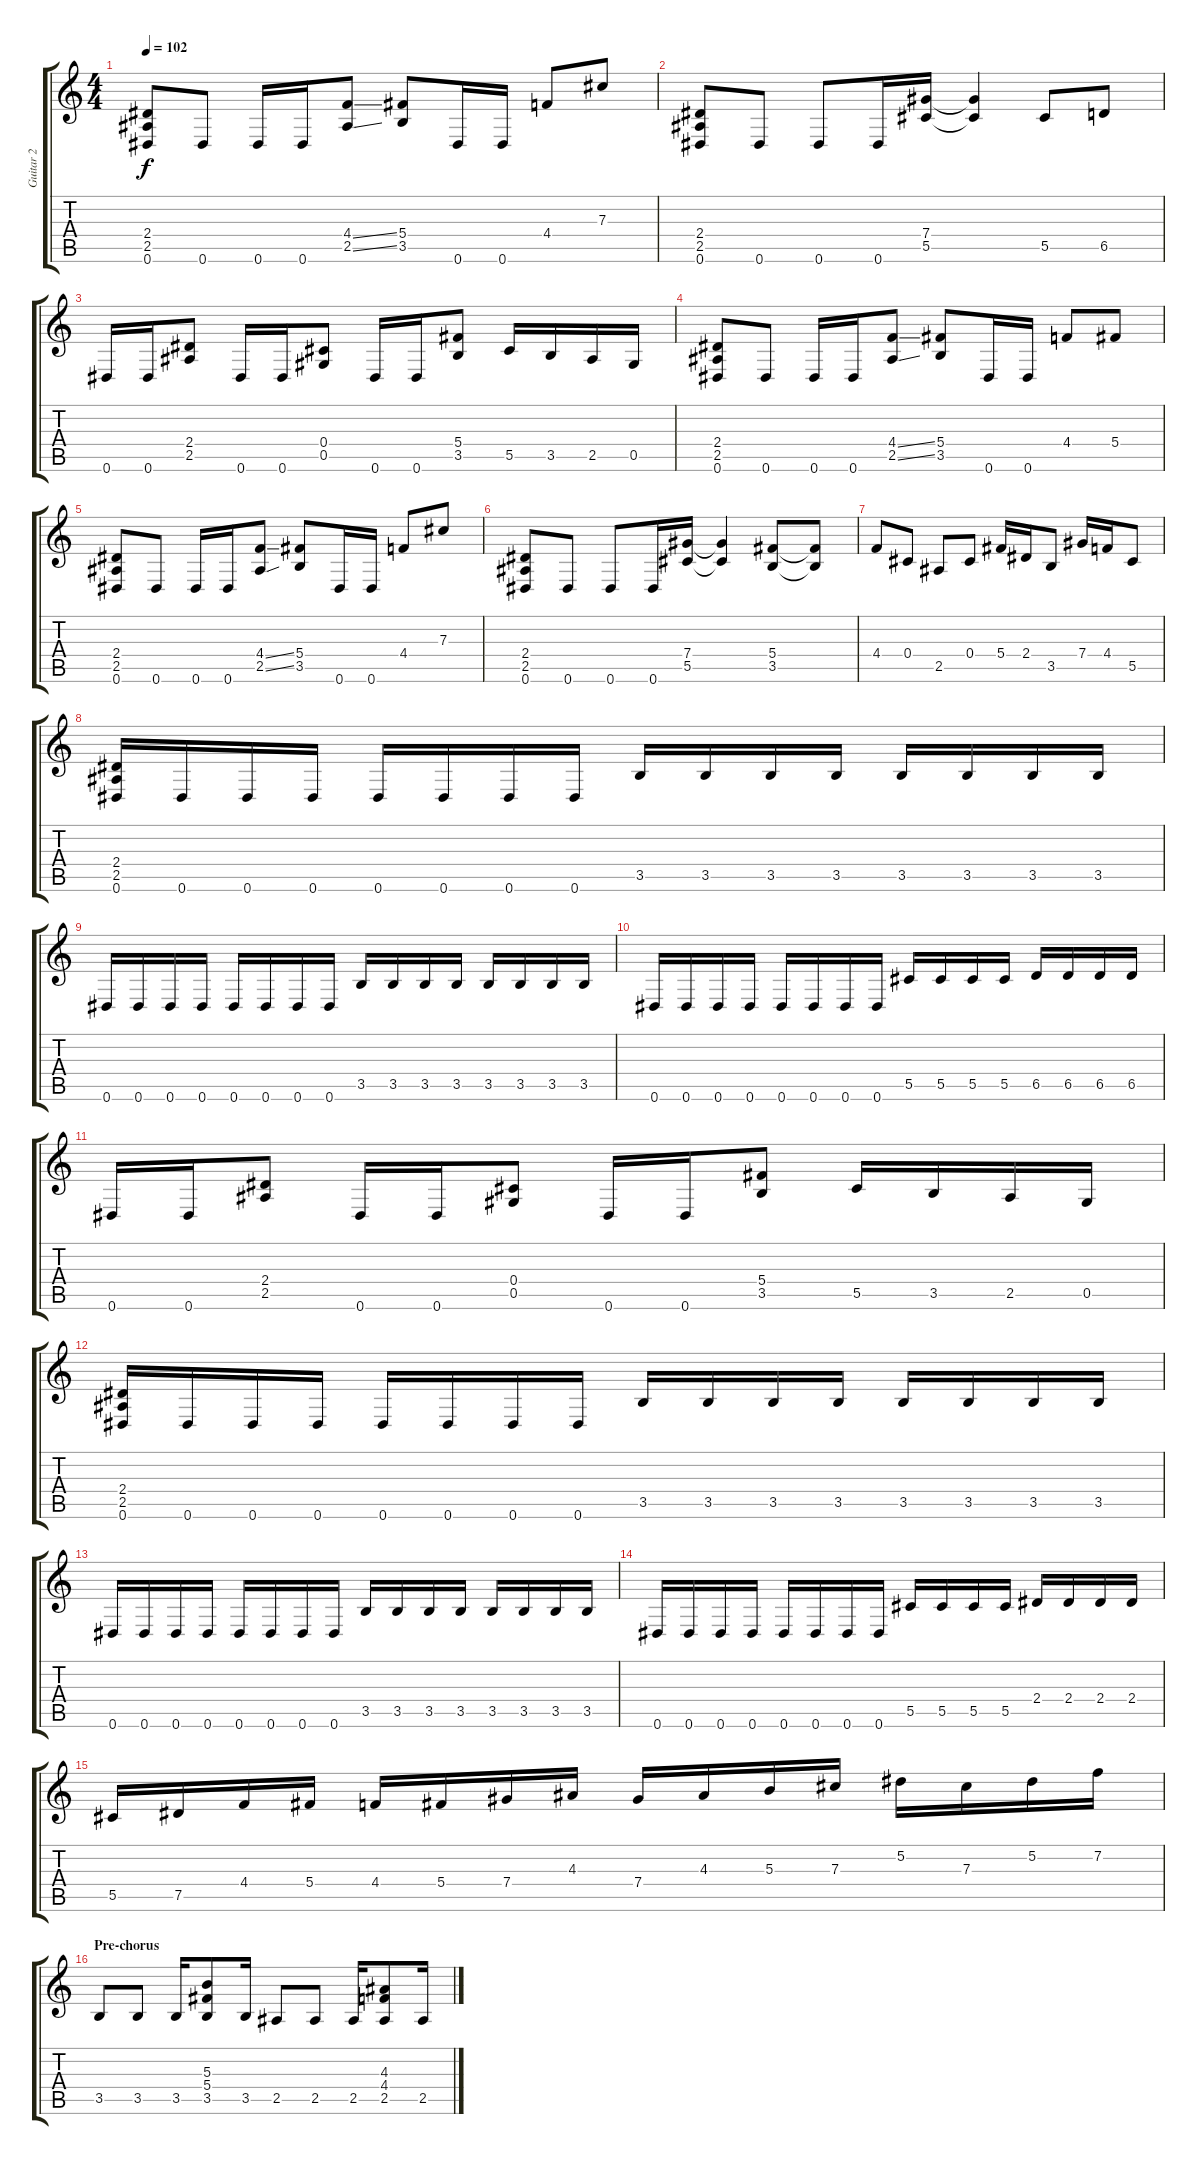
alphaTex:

\track ("Guitar 2" "Guitar 2") {instrument distortionguitar}
\staff {score tabs}
\tuning (Eb4 Bb3 Gb3 Db3 Ab2 Eb2) {hide}
\ts (4 4)
\tempo 102
\clef g2
\ks c
(2.4 2.5 0.6).8{dy f} 0.6.8 0.6.16 0.6.16 (4.4{ss} 2.5{ss}).8 (5.4 3.5).8 0.6.16 0.6.16 4.4.8 7.3.8 |
(2.4 2.5 0.6).8 0.6.8 0.6.8 0.6.16 (7.4 5.5).16 (7.4{t} 5.5{t}).4 5.5.8 6.5.8 |
0.6.16 0.6.16 (2.4 2.5).8 0.6.16 0.6.16 (0.4 0.5).8 0.6.16 0.6.16 (5.4 3.5).8 5.5.16 3.5.16 2.5.16 0.5.16 |
(2.4 2.5 0.6).8 0.6.8 0.6.16 0.6.16 (4.4{ss} 2.5{ss}).8 (5.4 3.5).8 0.6.16 0.6.16 4.4.8 5.4.8 |
(2.4 2.5 0.6).8 0.6.8 0.6.16 0.6.16 (4.4{ss} 2.5{ss}).8 (5.4 3.5).8 0.6.16 0.6.16 4.4.8 7.3.8 |
(2.4 2.5 0.6).8 0.6.8 0.6.8 0.6.16 (7.4 5.5).16 (7.4{t} 5.5{t}).4 (5.4 3.5).8 (5.4{t} 3.5{t}).8 |
4.4.8 0.4.8 2.5.8 0.4.8 5.4.16 2.4.16 3.5.8 7.4.16 4.4.16 5.5.8 |
(2.4 2.5 0.6).16 0.6.16 0.6.16 0.6.16 0.6.16 0.6.16 0.6.16 0.6.16 3.5.16 3.5.16 3.5.16 3.5.16 3.5.16 3.5.16 3.5.16 3.5.16 |
0.6.16 0.6.16 0.6.16 0.6.16 0.6.16 0.6.16 0.6.16 0.6.16 3.5.16 3.5.16 3.5.16 3.5.16 3.5.16 3.5.16 3.5.16 3.5.16 |
0.6.16 0.6.16 0.6.16 0.6.16 0.6.16 0.6.16 0.6.16 0.6.16 5.5.16 5.5.16 5.5.16 5.5.16 6.5.16 6.5.16 6.5.16 6.5.16 |
0.6.16 0.6.16 (2.4 2.5).8 0.6.16 0.6.16 (0.4 0.5).8 0.6.16 0.6.16 (5.4 3.5).8 5.5.16 3.5.16 2.5.16 0.5.16 |
(2.4 2.5 0.6).16 0.6.16 0.6.16 0.6.16 0.6.16 0.6.16 0.6.16 0.6.16 3.5.16 3.5.16 3.5.16 3.5.16 3.5.16 3.5.16 3.5.16 3.5.16 |
0.6.16 0.6.16 0.6.16 0.6.16 0.6.16 0.6.16 0.6.16 0.6.16 3.5.16 3.5.16 3.5.16 3.5.16 3.5.16 3.5.16 3.5.16 3.5.16 |
0.6.16 0.6.16 0.6.16 0.6.16 0.6.16 0.6.16 0.6.16 0.6.16 5.5.16 5.5.16 5.5.16 5.5.16 2.4.16 2.4.16 2.4.16 2.4.16 |
5.5.16 7.5.16 4.4.16 5.4.16 4.4.16 5.4.16 7.4.16 4.3.16 7.4.16 4.3.16 5.3.16 7.3.16 5.2.16 7.3.16 5.2.16 7.2.16 |
\section ("" "Pre-chorus")
3.5.8 3.5.8 3.5.16 (5.3 5.4 3.5).8 3.5.16 2.5.8 2.5.8 2.5.16 (4.3 4.4 2.5).8 2.5.16
